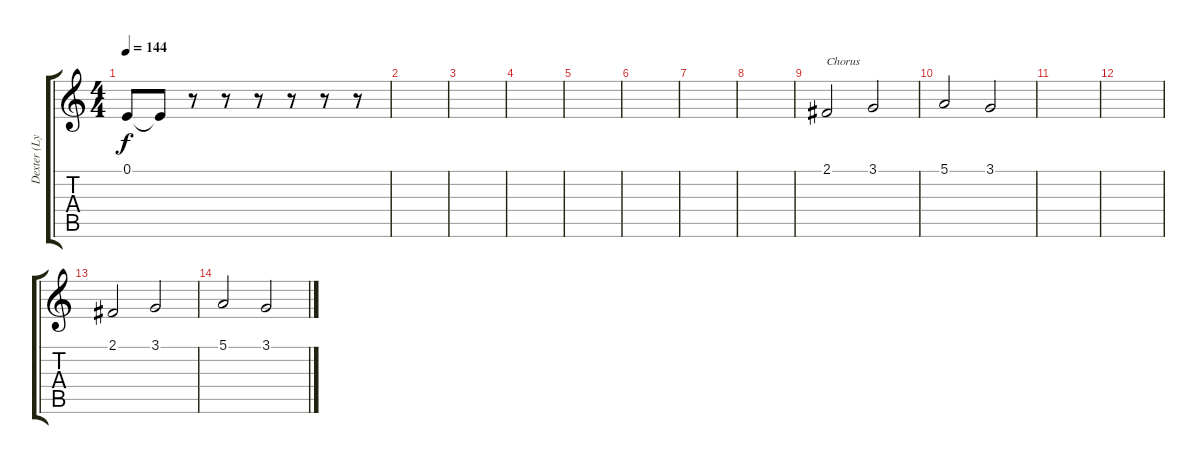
\track ("Dexter (Lyrics)" "Dexter (Ly") {instrument oboe}
\staff {score tabs}
\tuning (E4 B3 G3 D3 A2 E2) {hide}
\ts (4 4)
\tempo 144
\clef g2
\ks c
0.1.8{dy f} 0.1{t}.8 r.8 r.8 r.8 r.8 r.8 r.8 |
|
|
|
|
|
|
|
2.1.2{txt "Chorus"} 3.1.2 |
5.1.2 3.1.2 |
|
|
2.1.2 3.1.2 |
5.1.2 3.1.2
